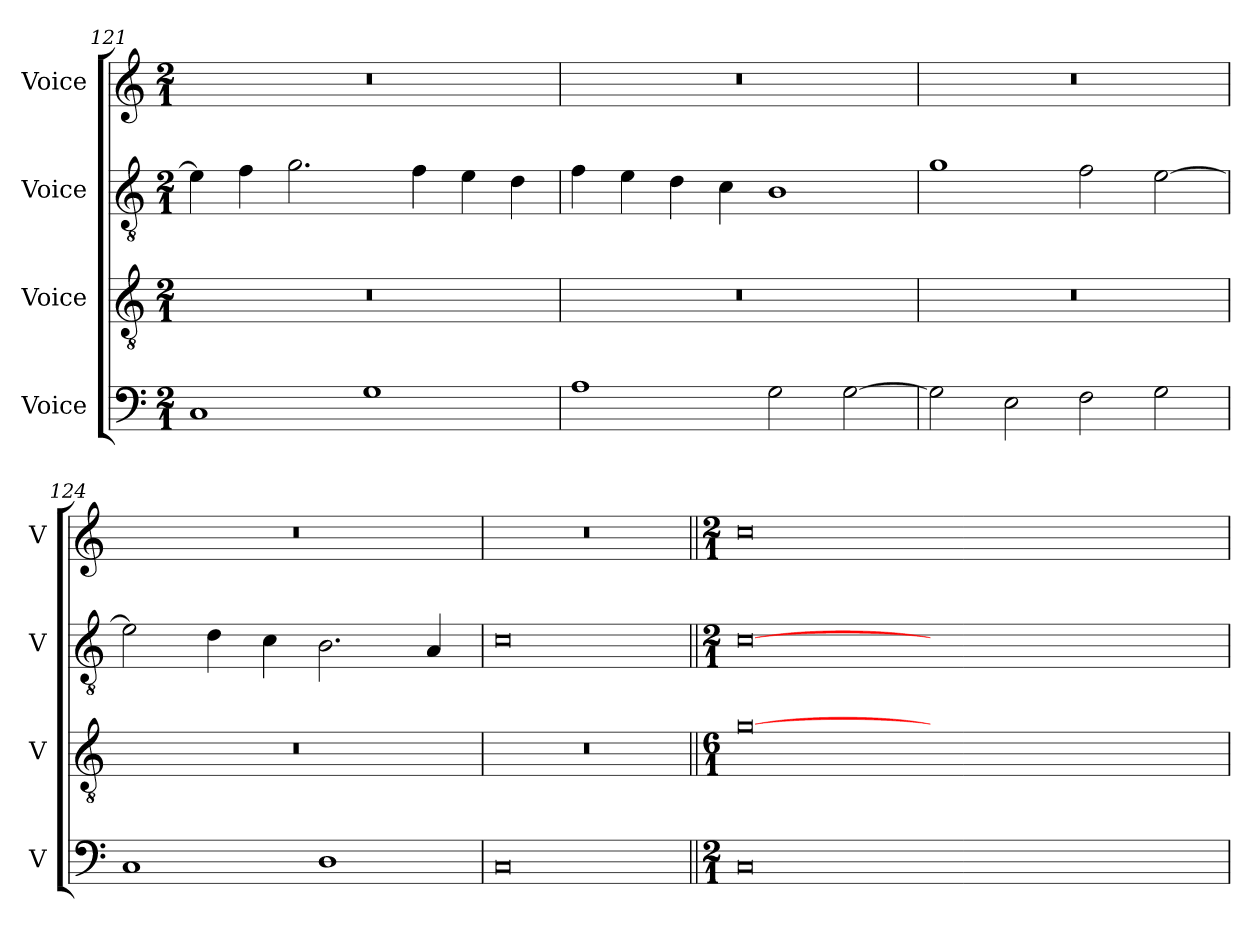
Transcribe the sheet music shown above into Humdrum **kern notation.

**kern	**kern	**kern	**kern
*part4	*part3	*part2	*part1
*staff4	*staff3	*staff2	*staff1
*I"Voice	*I"Voice	*I"Voice	*I"Voice
*I'V	*I'V	*I'V	*I'V
*clefF4	*clefGv2	*clefGv2	*clefG2
*k[]	*k[]	*k[]	*k[]
*M2/1	*M2/1	*M2/1	*M2/1
=121	=121	=121	=121
1C	0r	4e\]	0r
.	.	4f\	.
.	.	2.g\	.
1G	.	.	.
.	.	4f\	.
.	.	4e\	.
.	.	4d\	.
!!LO:LB:g=z
=122	=122	=122	=122
1A	0r	4f\	0r
.	.	4e\	.
.	.	4d\	.
.	.	4c\	.
2G\	.	1B	.
[2G\	.	.	.
=123	=123	=123	=123
2G\]	0r	1g	0r
2E\	.	.	.
2F\	.	2f\	.
2G\	.	[2e\	.
=124	=124	=124	=124
1C	0r	2e\]	0r
.	.	4d\	.
.	.	4c\	.
1D	.	2.B\	.
.	.	4A/	.
=125	=125	=125	=125
0C	0r	0c	0r
!!LO:LB:g=z
=126||	=126||	=126||	=126||
*M2/1	*M6/1	*M2/1	*M2/1
0C	[0g	[0c	0cc
00ryy	00ryy	00ryy	00ryy
=	=	=	=
*-	*-	*-	*-
